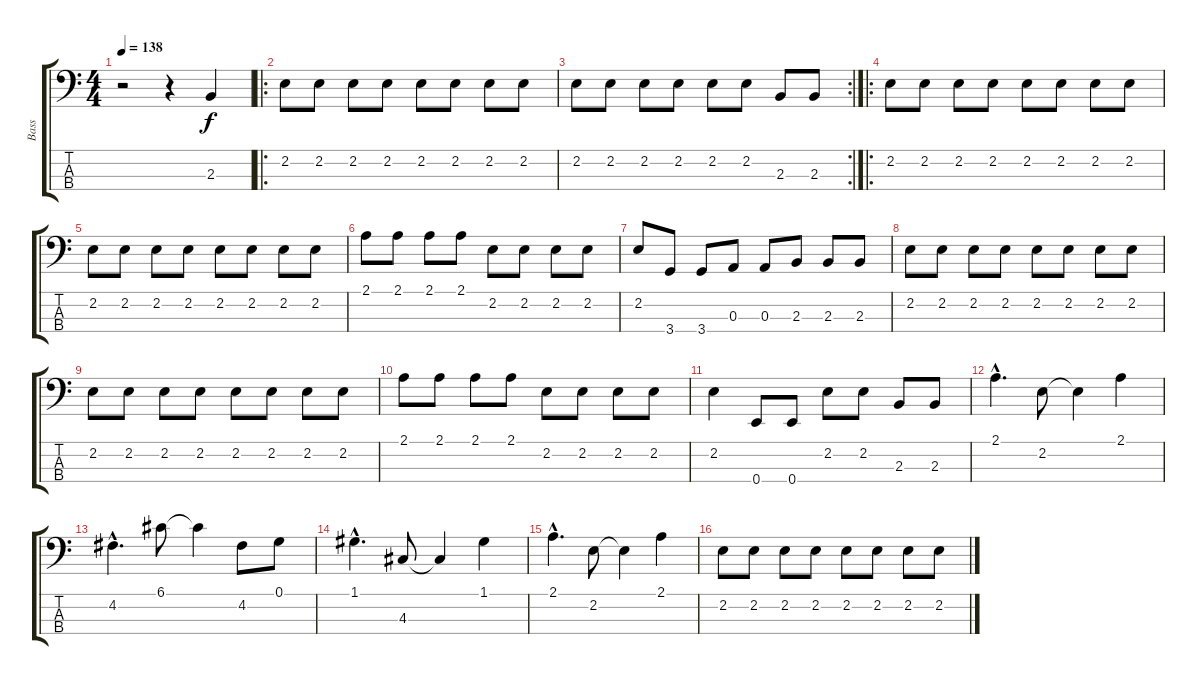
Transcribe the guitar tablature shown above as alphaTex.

\track ("Bass" "Bass") {instrument electricbassfinger}
\staff {score tabs}
\tuning (G2 D2 A1 E1) {hide}
\ts (4 4)
\tempo 138
\clef f4
\ks c
r.2{dy f instrument electricbassfinger} r.4 2.3.4 |
\ro
2.2.8 2.2.8 2.2.8 2.2.8 2.2.8 2.2.8 2.2.8 2.2.8 |
\rc 2
2.2.8 2.2.8 2.2.8 2.2.8 2.2.8 2.2.8 2.3.8 2.3.8 |
\ro
2.2.8 2.2.8 2.2.8 2.2.8 2.2.8 2.2.8 2.2.8 2.2.8 |
2.2.8 2.2.8 2.2.8 2.2.8 2.2.8 2.2.8 2.2.8 2.2.8 |
2.1.8 2.1.8 2.1.8 2.1.8 2.2.8 2.2.8 2.2.8 2.2.8 |
2.2.8 3.4.8 3.4.8 0.3.8 0.3.8 2.3.8 2.3.8 2.3.8 |
2.2.8 2.2.8 2.2.8 2.2.8 2.2.8 2.2.8 2.2.8 2.2.8 |
2.2.8 2.2.8 2.2.8 2.2.8 2.2.8 2.2.8 2.2.8 2.2.8 |
2.1.8 2.1.8 2.1.8 2.1.8 2.2.8 2.2.8 2.2.8 2.2.8 |
2.2.4 0.4.8 0.4.8 2.2.8 2.2.8 2.3.8 2.3.8 |
2.1{hac}.4{d} 2.2.8 2.2{t}.4 2.1.4 |
4.2{hac}.4{d} 6.1.8 6.1{t}.4 4.2.8 0.1.8 |
1.1{hac}.4{d} 4.3.8 4.3{t}.4 1.1.4 |
2.1{hac}.4{d} 2.2.8 2.2{t}.4 2.1.4 |
2.2.8 2.2.8 2.2.8 2.2.8 2.2.8 2.2.8 2.2.8 2.2.8
